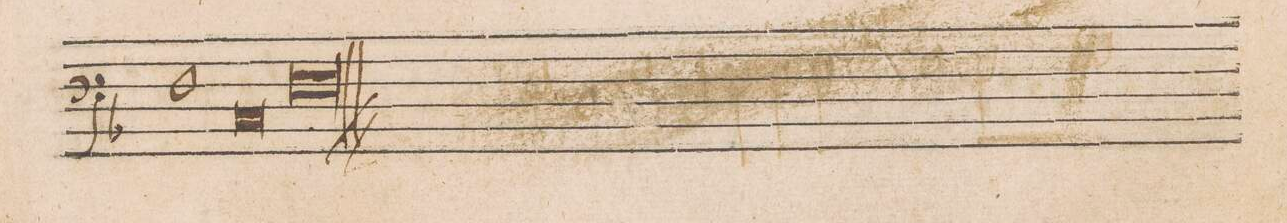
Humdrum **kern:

**kern	**text
*I"BASSVS	*
*clefF4	*
*k[b-]	*
*met(C|)	*
*M2/1	*
1F	-re
0C	no-
=45-	=45-
1F\l	-bis
*	*Xij
==	==
*-	*-
